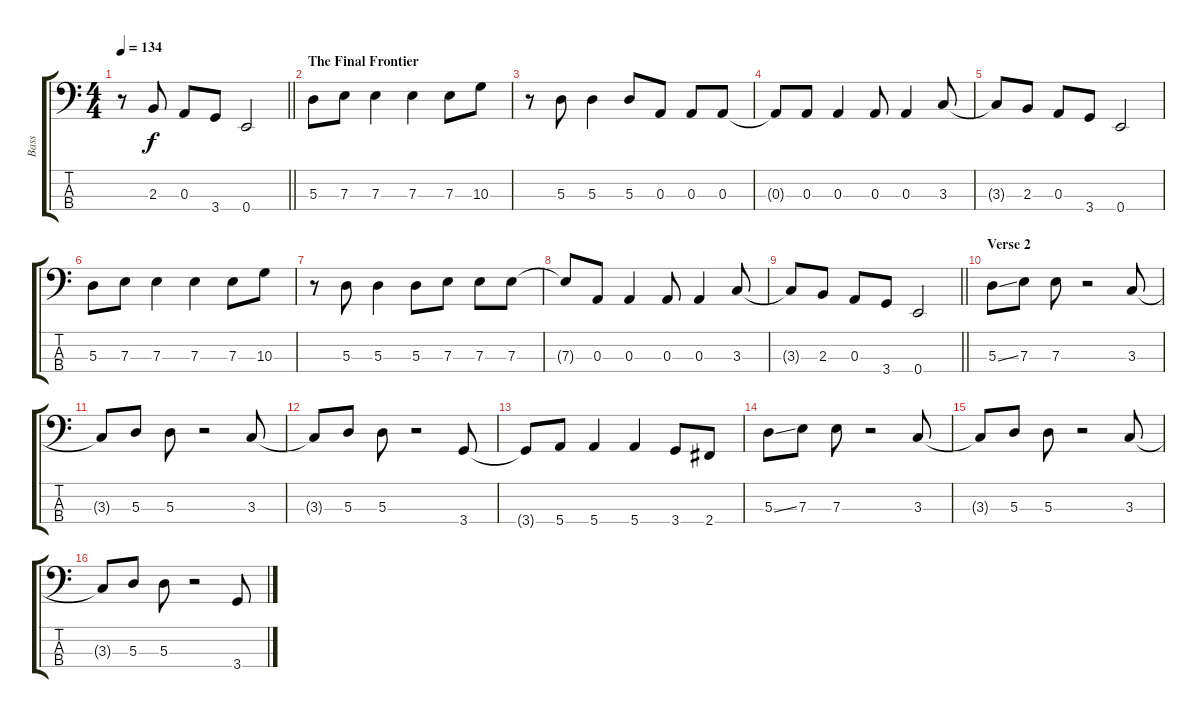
\track ("Bass" "Bass") {instrument electricbassfinger}
\staff {score tabs}
\tuning (G2 D2 A1 E1) {hide}
\ts (4 4)
\tempo 134
\clef f4
\barLineRight lightlight
\ks c
r.8{dy f} 2.3.8 0.3.8 3.4.8 0.4.2 |
\section ("" "The Final Frontier")
5.3.8 7.3.8 7.3.4 7.3.4 7.3.8 10.3.8 |
r.8 5.3.8 5.3.4 5.3.8 0.3.8 0.3.8 0.3.8 |
0.3{t}.8 0.3.8 0.3.4 0.3.8 0.3.4 3.3.8 |
3.3{t}.8 2.3.8 0.3.8 3.4.8 0.4.2 |
5.3.8 7.3.8 7.3.4 7.3.4 7.3.8 10.3.8 |
r.8 5.3.8 5.3.4 5.3.8 7.3.8 7.3.8 7.3.8 |
7.3{t}.8 0.3.8 0.3.4 0.3.8 0.3.4 3.3.8 |
\barLineRight lightlight
3.3{t}.8 2.3.8 0.3.8 3.4.8 0.4.2 |
\section ("" "Verse 2")
5.3{ss}.8 7.3.8 7.3.8 r.2 3.3.8 |
3.3{t}.8 5.3.8 5.3.8 r.2 3.3.8 |
3.3{t}.8 5.3.8 5.3.8 r.2 3.4.8 |
3.4{t}.8 5.4.8 5.4.4 5.4.4 3.4.8 2.4.8 |
5.3{ss}.8 7.3.8 7.3.8 r.2 3.3.8 |
3.3{t}.8 5.3.8 5.3.8 r.2 3.3.8 |
3.3{t}.8 5.3.8 5.3.8 r.2 3.4.8
